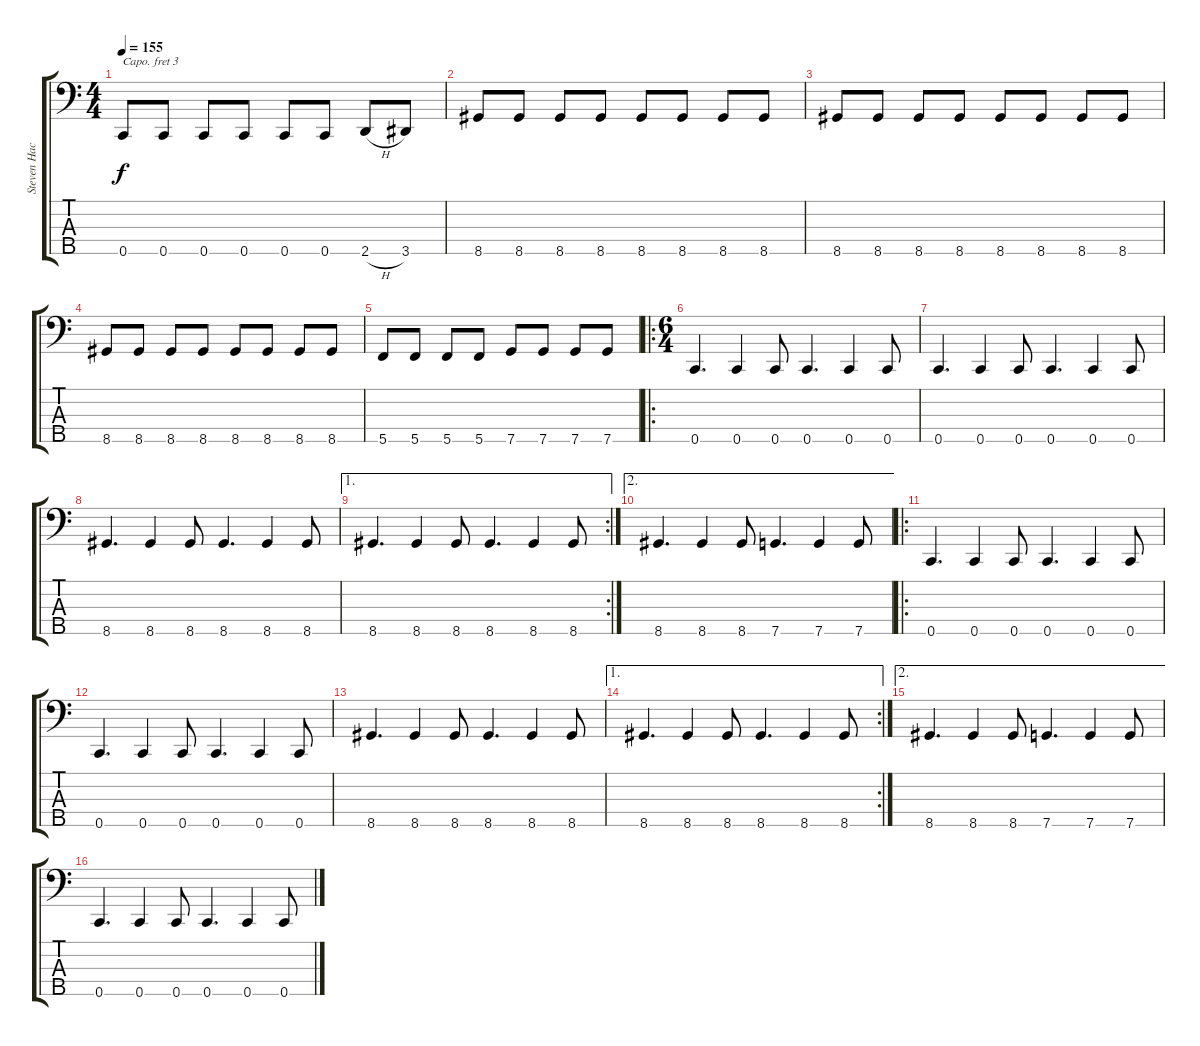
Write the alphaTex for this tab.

\track ("Steven Hackney Bass" "Steven Hac") {instrument slapbass1 bank 255}
\staff {score tabs}
\capo 3
\tuning (G2 D2 A1 E1 A0) {hide}
\ts (4 4)
\tempo 155
\clef f4
\ks c
0.5.8{dy f} 0.5.8 0.5.8 0.5.8 0.5.8 0.5.8 2.5{h}.8 3.5.8 |
8.5.8 8.5.8 8.5.8 8.5.8 8.5.8 8.5.8 8.5.8 8.5.8 |
8.5.8 8.5.8 8.5.8 8.5.8 8.5.8 8.5.8 8.5.8 8.5.8 |
8.5.8 8.5.8 8.5.8 8.5.8 8.5.8 8.5.8 8.5.8 8.5.8 |
5.5.8 5.5.8 5.5.8 5.5.8 7.5.8 7.5.8 7.5.8 7.5.8 |
\ro
\ts (6 4)
0.5.4{d} 0.5.4 0.5.8 0.5.4{d} 0.5.4 0.5.8 |
0.5.4{d} 0.5.4 0.5.8 0.5.4{d} 0.5.4 0.5.8 |
8.5.4{d} 8.5.4 8.5.8 8.5.4{d} 8.5.4 8.5.8 |
\ae 1
\rc 2
8.5.4{d} 8.5.4 8.5.8 8.5.4{d} 8.5.4 8.5.8 |
\ae 2
8.5.4{d} 8.5.4 8.5.8 7.5.4{d} 7.5.4 7.5.8 |
\ro
0.5.4{d} 0.5.4 0.5.8 0.5.4{d} 0.5.4 0.5.8 |
0.5.4{d} 0.5.4 0.5.8 0.5.4{d} 0.5.4 0.5.8 |
8.5.4{d} 8.5.4 8.5.8 8.5.4{d} 8.5.4 8.5.8 |
\ae 1
\rc 2
8.5.4{d} 8.5.4 8.5.8 8.5.4{d} 8.5.4 8.5.8 |
\ae 2
8.5.4{d} 8.5.4 8.5.8 7.5.4{d} 7.5.4 7.5.8 |
0.5.4{d} 0.5.4 0.5.8 0.5.4{d} 0.5.4 0.5.8
